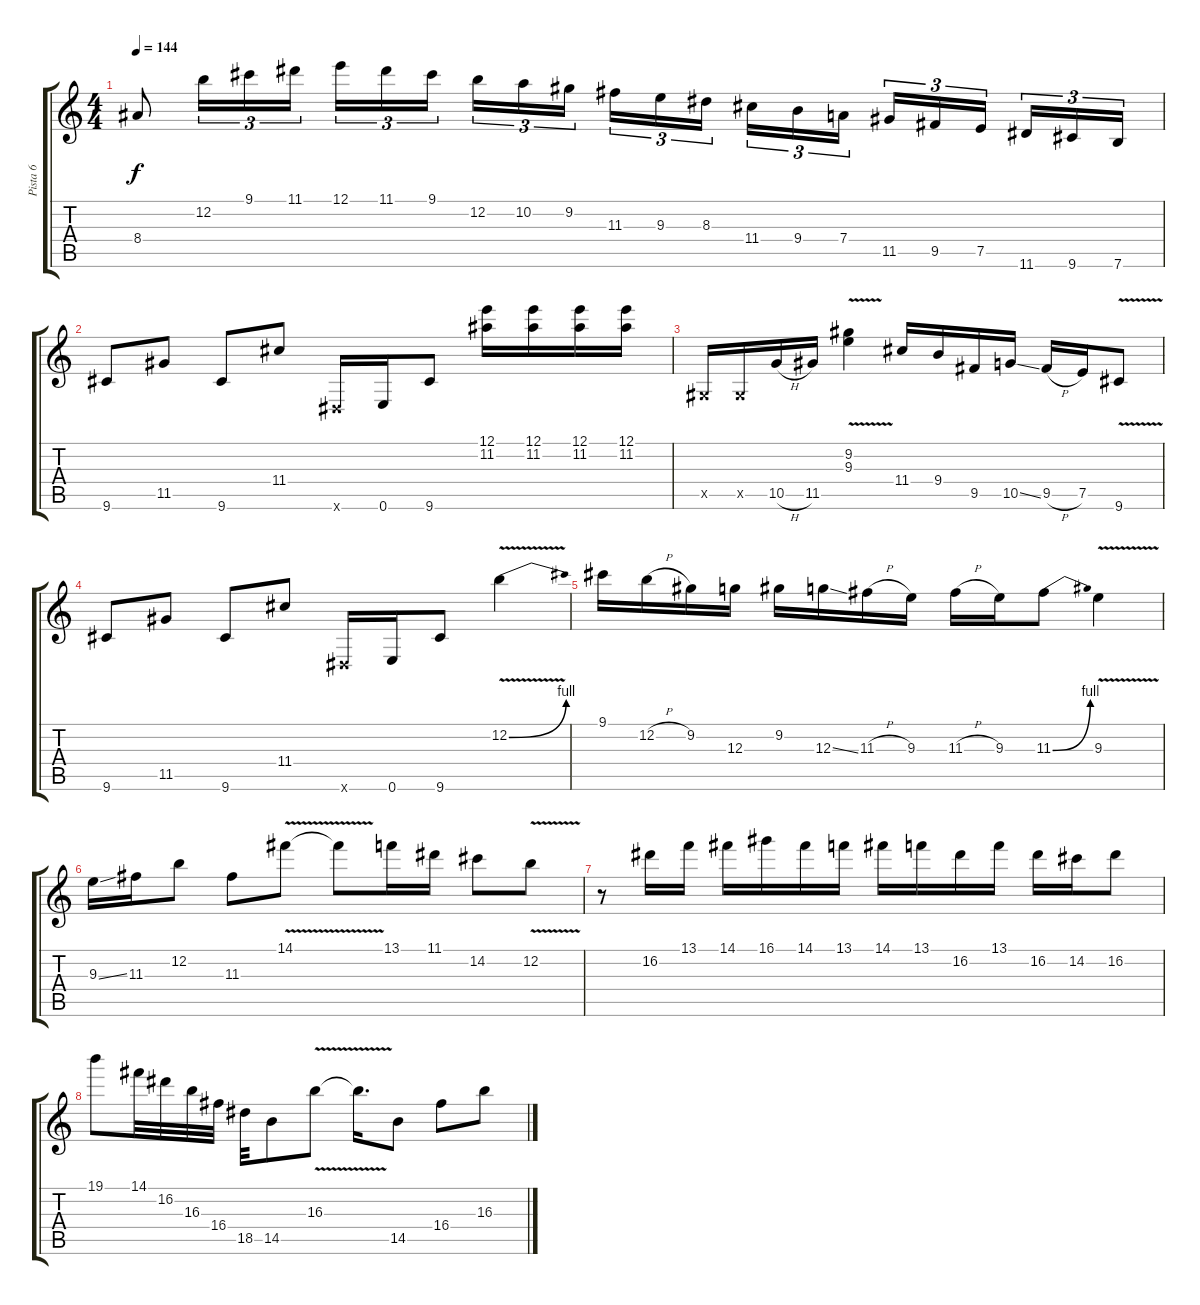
\track ("Pista 6" "Pista 6") {instrument distortionguitar}
\staff {score tabs}
\tuning (E4 B3 G3 D3 A2 E2) {hide}
\ts (4 4)
\tempo 144
\clef g2
\ks c
8.4{t}.8{dy f} 12.2.16{tu (3 2)} 9.1.16{tu (3 2)} 11.1.16{tu (3 2)} 12.1.16{tu (3 2)} 11.1.16{tu (3 2)} 9.1.16{tu (3 2) beam splitsecondary} 12.2.16{tu (3 2)} 10.2.16{tu (3 2)} 9.2.16{tu (3 2)} 11.3.16{tu (3 2)} 9.3.16{tu (3 2)} 8.3.16{tu (3 2) beam splitsecondary} 11.4.16{tu (3 2)} 9.4.16{tu (3 2)} 7.4.16{tu (3 2)} 11.5.16{tu (3 2)} 9.5.16{tu (3 2)} 7.5.16{tu (3 2) beam splitsecondary} 11.6.16{tu (3 2)} 9.6.16{tu (3 2)} 7.6.16{tu (3 2)} |
9.6.8 11.5.8 9.6.8 11.4.8 -1.6{x}.16 0.6.16 9.6.8 (12.1 11.2).16 (12.1 11.2).16 (12.1 11.2).16 (12.1 11.2).16 |
-1.5{x}.16 -1.5{x}.16 10.5{h}.16 11.5.16 (9.2{v} 9.3{v}).4 11.4.16 9.4.16 9.5.16 10.5{ss}.16 9.5{h}.16 7.5.16 9.6{v}.8 |
9.6.8 11.5.8 9.6.8 11.4.8 -1.6{x}.16 0.6.16 9.6.8 12.2{be (bend 0 0 60 4) v}.4 |
9.1.16 12.2{h}.16 9.2.16 12.3.16 9.2.16 12.3{ss}.16 11.3{h}.16 9.3.16 11.3{h}.16 9.3.16 11.3{be (bend 0 0 60 4)}.8 9.3{v}.4 |
9.3{ss}.16 11.3.16 12.2.8 11.3.8 14.1{v}.8 14.1{t}.8 13.1.16 11.1.16 14.2.8 12.2{v}.8 |
r.8 16.2.16 13.1.16 14.1.16 16.1.16 14.1.16 13.1.16 14.1.16 13.1.16 16.2.16 13.1.16 16.2.16 14.2.16 16.2.8 |
19.1.8 14.1.32 16.2.32 16.3.32 16.4.32 18.5.32 14.5.8 16.3{v}.8 16.3{t}.16{d} 14.5.8 16.4.8 16.3.8
